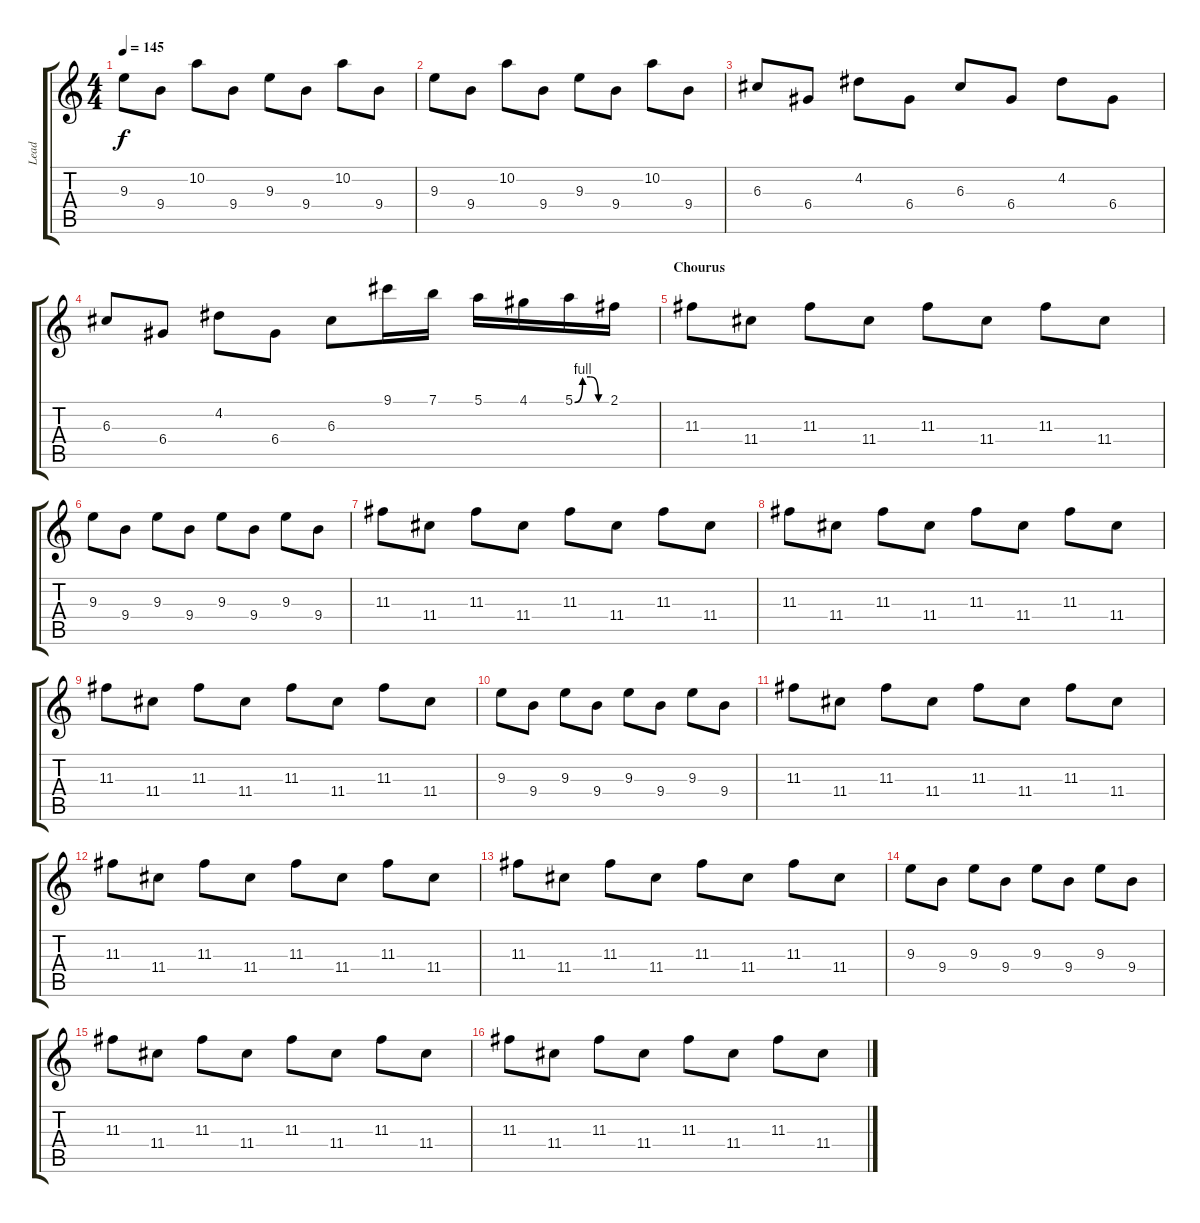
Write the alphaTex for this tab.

\track ("Lead" "Lead") {instrument overdrivenguitar}
\staff {score tabs}
\tuning (E4 B3 G3 D3 A2 E2) {hide}
\ts (4 4)
\tempo 145
\clef g2
\ks c
9.3.8{dy f} 9.4.8 10.2.8 9.4.8 9.3.8 9.4.8 10.2.8 9.4.8 |
9.3.8 9.4.8 10.2.8 9.4.8 9.3.8 9.4.8 10.2.8 9.4.8 |
6.3.8 6.4.8 4.2.8 6.4.8 6.3.8 6.4.8 4.2.8 6.4.8 |
6.3.8 6.4.8 4.2.8 6.4.8 6.3.8 9.1.16 7.1.16 5.1.16 4.1.16 5.1{be (custom 0 0 15 4 30 4 45 0 60 0)}.16 2.1.16 |
\section ("" "Chourus")
11.3.8 11.4.8 11.3.8 11.4.8 11.3.8 11.4.8 11.3.8 11.4.8 |
9.3.8 9.4.8 9.3.8 9.4.8 9.3.8 9.4.8 9.3.8 9.4.8 |
11.3.8 11.4.8 11.3.8 11.4.8 11.3.8 11.4.8 11.3.8 11.4.8 |
11.3.8 11.4.8 11.3.8 11.4.8 11.3.8 11.4.8 11.3.8 11.4.8 |
11.3.8 11.4.8 11.3.8 11.4.8 11.3.8 11.4.8 11.3.8 11.4.8 |
9.3.8 9.4.8 9.3.8 9.4.8 9.3.8 9.4.8 9.3.8 9.4.8 |
11.3.8 11.4.8 11.3.8 11.4.8 11.3.8 11.4.8 11.3.8 11.4.8 |
11.3.8 11.4.8 11.3.8 11.4.8 11.3.8 11.4.8 11.3.8 11.4.8 |
11.3.8 11.4.8 11.3.8 11.4.8 11.3.8 11.4.8 11.3.8 11.4.8 |
9.3.8 9.4.8 9.3.8 9.4.8 9.3.8 9.4.8 9.3.8 9.4.8 |
11.3.8 11.4.8 11.3.8 11.4.8 11.3.8 11.4.8 11.3.8 11.4.8 |
11.3.8 11.4.8 11.3.8 11.4.8 11.3.8 11.4.8 11.3.8 11.4.8
